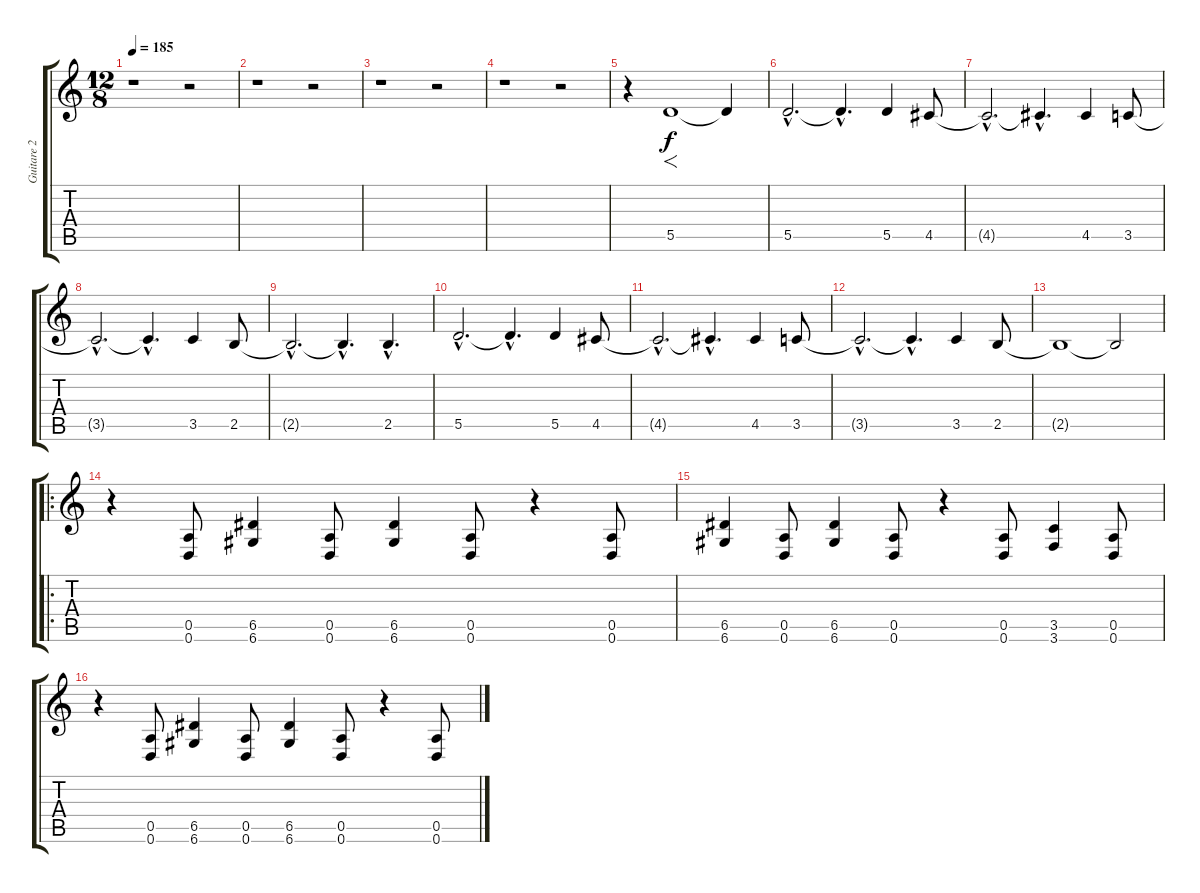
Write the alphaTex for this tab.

\track ("Guitare 2" "Guitare 2") {instrument distortionguitar}
\staff {score tabs}
\tuning (E4 B3 G3 D3 A2 D2) {hide}
\ts (12 8)
\tempo 185
\clef g2
\ks c
r.1{dy f} r.2 |
r.1 r.2 |
r.1 r.2 |
r.1 r.2 |
r.4 5.5.1{f} 5.5{t}.4 |
5.5{hac}.2{d} 5.5{hac t}.4{d} 5.5.4 4.5.8 |
4.5{hac t}.2{d} 4.5{hac t}.4{d} 4.5.4 3.5.8 |
3.5{hac t}.2{d} 3.5{hac t}.4{d} 3.5.4 2.5.8 |
2.5{hac t}.2{d} 2.5{hac t}.4{d} 2.5{hac}.4{d} |
5.5{hac}.2{d} 5.5{hac t}.4{d} 5.5.4 4.5.8 |
4.5{hac t}.2{d} 4.5{hac t}.4{d} 4.5.4 3.5.8 |
3.5{hac t}.2{d} 3.5{hac t}.4{d} 3.5.4 2.5.8 |
2.5{t}.1 2.5{t}.2 |
\ro
r.4 (0.5 0.6).8 (6.5 6.6).4 (0.5 0.6).8 (6.5 6.6).4 (0.5 0.6).8 r.4 (0.5 0.6).8 |
(6.5 6.6).4 (0.5 0.6).8 (6.5 6.6).4 (0.5 0.6).8 r.4 (0.5 0.6).8 (3.5 3.6).4 (0.5 0.6).8 |
r.4 (0.5 0.6).8 (6.5 6.6).4 (0.5 0.6).8 (6.5 6.6).4 (0.5 0.6).8 r.4 (0.5 0.6).8
